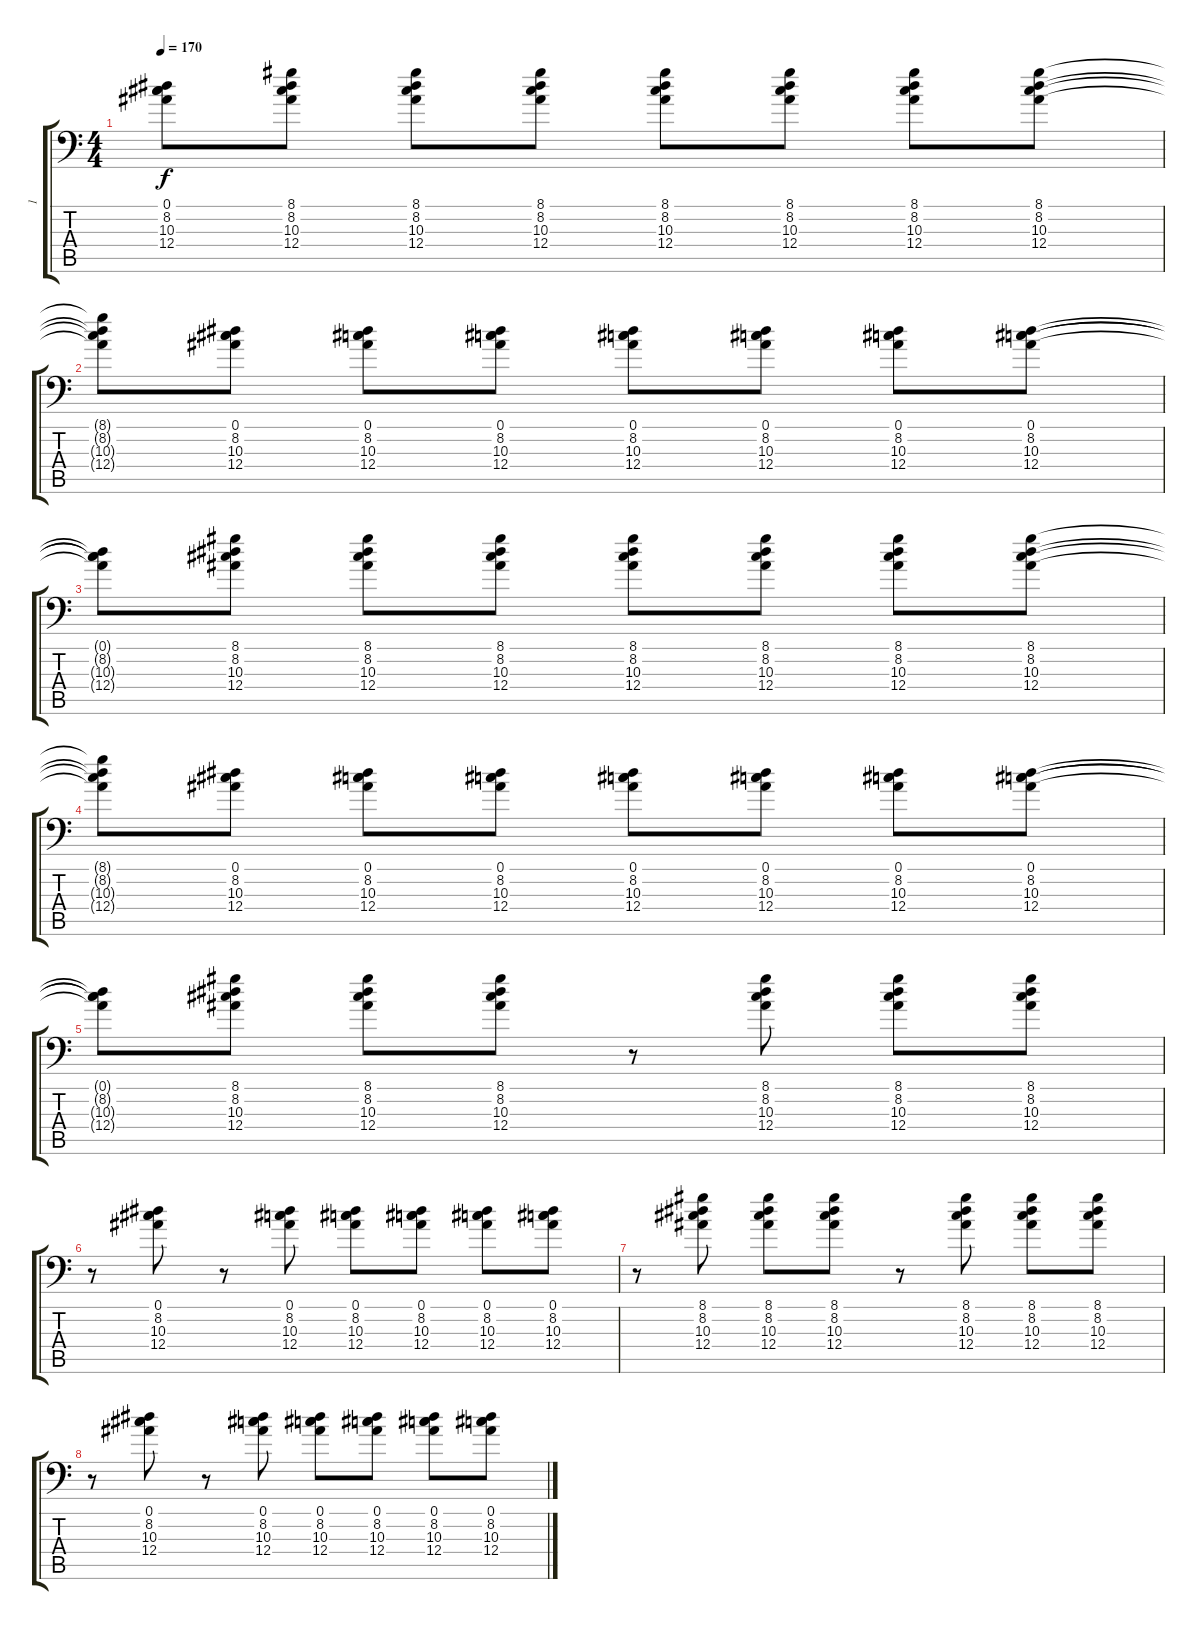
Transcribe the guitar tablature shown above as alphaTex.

\track ("1" "1") {instrument distortionguitar}
\staff {score tabs}
\tuning (C4 G3 Eb3 Bb2 F2 Bb1) {hide}
\ts (4 4)
\tempo 170
\clef f4
\ks c
(0.1{t} 8.2{t} 10.3{t} 12.4{t}).8{dy f} (8.1 8.2 10.3 12.4).8 (8.1 8.2 10.3 12.4).8 (8.1 8.2 10.3 12.4).8 (8.1 8.2 10.3 12.4).8 (8.1 8.2 10.3 12.4).8 (8.1 8.2 10.3 12.4).8 (8.1 8.2 10.3 12.4).8 |
(8.1{t} 8.2{t} 10.3{t} 12.4{t}).8 (0.1 8.2 10.3 12.4).8 (0.1 8.2 10.3 12.4).8 (0.1 8.2 10.3 12.4).8 (0.1 8.2 10.3 12.4).8 (0.1 8.2 10.3 12.4).8 (0.1 8.2 10.3 12.4).8 (0.1 8.2 10.3 12.4).8 |
(0.1{t} 8.2{t} 10.3{t} 12.4{t}).8 (8.1 8.2 10.3 12.4).8 (8.1 8.2 10.3 12.4).8 (8.1 8.2 10.3 12.4).8 (8.1 8.2 10.3 12.4).8 (8.1 8.2 10.3 12.4).8 (8.1 8.2 10.3 12.4).8 (8.1 8.2 10.3 12.4).8 |
(8.1{t} 8.2{t} 10.3{t} 12.4{t}).8 (0.1 8.2 10.3 12.4).8 (0.1 8.2 10.3 12.4).8 (0.1 8.2 10.3 12.4).8 (0.1 8.2 10.3 12.4).8 (0.1 8.2 10.3 12.4).8 (0.1 8.2 10.3 12.4).8 (0.1 8.2 10.3 12.4).8 |
(0.1{t} 8.2{t} 10.3{t} 12.4{t}).8 (8.1 8.2 10.3 12.4).8 (8.1 8.2 10.3 12.4).8 (8.1 8.2 10.3 12.4).8 r.8 (8.1 8.2 10.3 12.4).8 (8.1 8.2 10.3 12.4).8 (8.1 8.2 10.3 12.4).8 |
r.8 (0.1 8.2 10.3 12.4).8 r.8 (0.1 8.2 10.3 12.4).8 (0.1 8.2 10.3 12.4).8 (0.1 8.2 10.3 12.4).8 (0.1 8.2 10.3 12.4).8 (0.1 8.2 10.3 12.4).8 |
r.8 (8.1 8.2 10.3 12.4).8 (8.1 8.2 10.3 12.4).8 (8.1 8.2 10.3 12.4).8 r.8 (8.1 8.2 10.3 12.4).8 (8.1 8.2 10.3 12.4).8 (8.1 8.2 10.3 12.4).8 |
r.8 (0.1 8.2 10.3 12.4).8 r.8 (0.1 8.2 10.3 12.4).8 (0.1 8.2 10.3 12.4).8 (0.1 8.2 10.3 12.4).8 (0.1 8.2 10.3 12.4).8 (0.1 8.2 10.3 12.4).8
